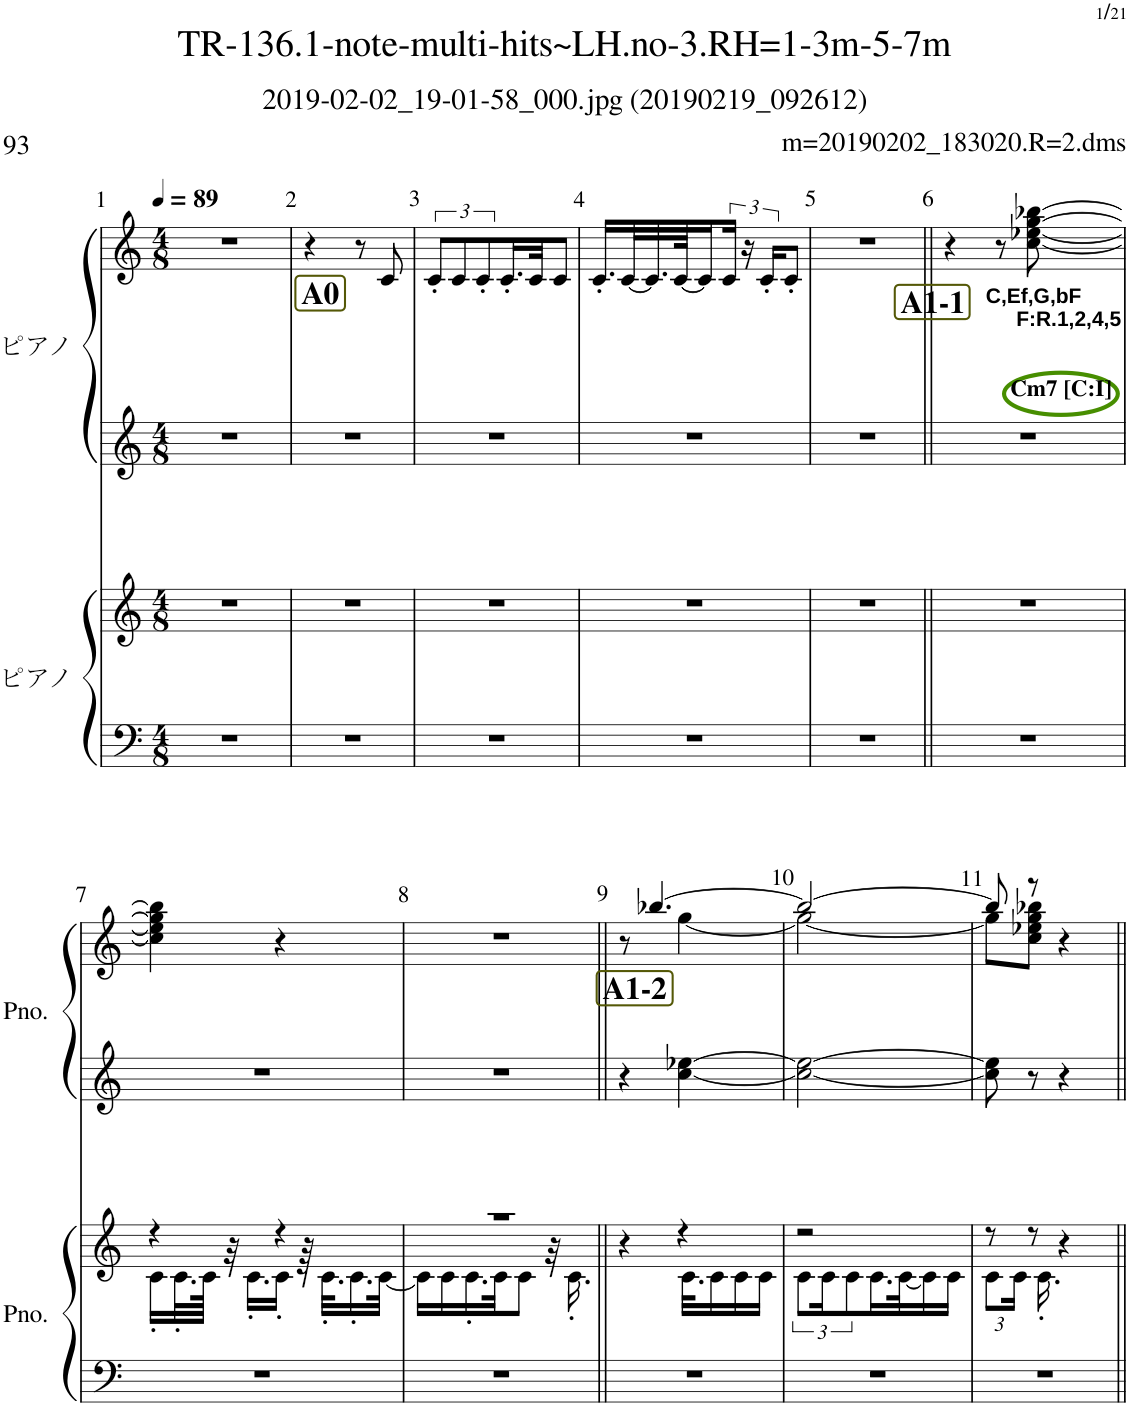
**kern	**kern	**kern	**kern	**text	**text
*part2	*part2	*part1	*part1	*part1	*part1
*staff4	*staff3	*staff2	*staff1	*staff1	*staff1
*I"ピアノ	*	*I"ピアノ	*	*	*
*clefF4	*clefG2	*clefG2	*clefG2	*	*
*k[]	*k[]	*k[]	*k[]	*	*
*M4/8	*M4/8	*M4/8	*M4/8	*	*
*MM89	*MM89	*MM89	*MM89	*	*
=1	=1	=1	=1	=1	=1
2r	2r	2r	2r	.	.
!!LO:REH:place=s1:b:B:cj:fs=15:t=A0
=2	=2	=2	=2	=2	=2
2r	2r	2r	4r	.	.
.	.	.	8r	.	.
.	.	.	8c/	.	.
=3	=3	=3	=3	=3	=3
2r	2r	2r	12c'/L	.	.
.	.	.	12c/	.	.
.	.	.	12c'/	.	.
.	.	.	16.c'/L	.	.
.	.	.	32c/JK	.	.
.	.	.	8c/J	.	.
=4	=4	=4	=4	=4	=4
2r	2r	2r	16.c'/LL	.	.
.	.	.	[32c/L	.	.
.	.	.	32.c/]	.	.
.	.	.	[64c/JK	.	.
.	.	.	16c/]	.	.
.	.	.	24c/JJ	.	.
.	.	.	24r	.	.
.	.	.	24c'/KL	.	.
.	.	.	8c'/J	.	.
=5	=5	=5	=5	=5	=5
2r	2r	2r	2r	.	.
!!LO:REH:place=s1:b:B:cj:fs=15:t=A1-1
=6||	=6||	=6||	=6||	=6||	=6||
!	!	!	!LO:TX:b:B:t=Cm7 [C&colon;I]	!	!
2r	2r	2r	4r	.	.
.	.	.	8r	.	.
!	!	!	!	!LO:LY:b	!LO:LY:b
.	.	.	[8cc\ [8ee-X\ [8gg\ [8bb-X\	C,Ef,G,bF	F:R.1,2,4,5
!!LO:LB:g=z
=7	=7	=7	=7	=7	=7
*	*^	*	*	*	*
2r	4r	16c'\LL	2r	4cc\] 4ee-\] 4gg\] 4bb-\]	.	.
.	.	32.c'\L	.	.	.	.
.	.	64c\JJJk	.	.	.	.
.	.	32r	.	.	.	.
.	.	16.c'\LL	.	.	.	.
.	4r	16c'\JJ	.	4r	.	.
.	.	64r	.	.	.	.
.	.	32.c'\KLL	.	.	.	.
.	.	16.c'\	.	.	.	.
.	.	[32c\JJk	.	.	.	.
=8	=8	=8	=8	=8	=8	=8
2r	2r	16c\LL]	2r	2r	.	.
.	.	16c\	.	.	.	.
.	.	16.c'\	.	.	.	.
.	.	32c\JK	.	.	.	.
.	.	8c\J	.	.	.	.
.	.	32r	.	.	.	.
.	.	16.c'\	.	.	.	.
!!LO:REH:place=s1:b:B:cj:fs=15:t=A1-2
=9||	=9||	=9||	=9||	=9||	=9||	=9||
*	*	*	*	*^	*	*
2r	4r	64ryy	4r	8r	4ryy	.	.
*	*v	*v	*	*	*	*	*
.	.	.	[4.bb-X/	.	.	.
.	4r	[4cc\ [4ee-X\	.	[4gg\	.	.
*	*^	*	*	*	*	*
.	.	32.c\KLL	.	.	.	.	.
.	.	16c\	.	.	.	.	.
.	.	16c\	.	.	.	.	.
.	.	16c\JJ	.	.	.	.	.
=10	=10	=10	=10	=10	=10	=10	=10
2r	2r	12c\L	2cc\_ 2ee-\_	2bb-/_	2gg\_	.	.
.	.	24c\K	.	.	.	.	.
.	.	24ryy	.	.	.	.	.
.	.	12c\	.	.	.	.	.
.	.	16.c\L	.	.	.	.	.
.	.	[32c\K	.	.	.	.	.
.	.	16c\]	.	.	.	.	.
.	.	16c\JJ	.	.	.	.	.
=11	=11	=11	=11	=11	=11	=11	=11
*	*	*Xbrackettup	*	*	*	*	*
2r	8r	12c\L	8cc\] 8ee-\]	8bb-/]	8gg\L]	.	.
.	.	24c\Jk	.	.	.	.	.
.	8r	32ryy	8r	8r	8cc\ 8ee-X\ 8gg\ 8bb-X\J	.	.
.	.	16.c'\	.	.	.	.	.
.	4r	4ryy	4r	4r	4ryy	.	.
*	*v	*v	*	*v	*v	*	*
=||	=||	=||	=||	=||	=||
*-	*-	*-	*-	*-	*-
